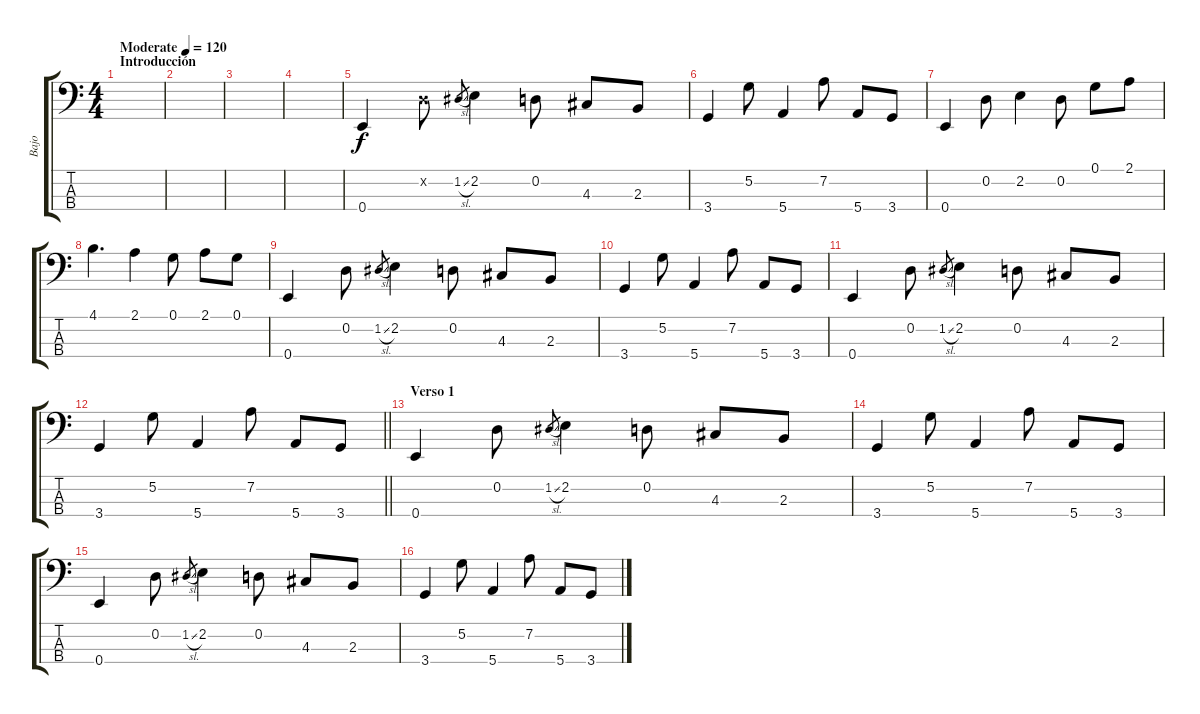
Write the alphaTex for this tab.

\track ("Bajo" "Bajo") {instrument electricbassfinger}
\staff {score tabs}
\tuning (G2 D2 A1 E1) {hide}
\ts (4 4)
\section ("" "Introducción")
\tempo (120 "Moderate")
\clef f4
\ks c
|
|
|
|
0.4.4 0.2{x}.8 1.2{sl}.8{gr} 2.2.4 0.2.8 4.3.8 2.3.8 |
3.4.4 5.2.8 5.4.4 7.2.8 5.4.8 3.4.8 |
0.4.4 0.2.8 2.2.4 0.2.8 0.1.8 2.1.8 |
4.1.4{d} 2.1.4 0.1.8 2.1.8 0.1.8 |
0.4.4 0.2.8 1.2{sl}.8{gr} 2.2.4 0.2.8 4.3.8 2.3.8 |
3.4.4 5.2.8 5.4.4 7.2.8 5.4.8 3.4.8 |
0.4.4 0.2.8 1.2{sl}.8{gr} 2.2.4 0.2.8 4.3.8 2.3.8 |
\barLineRight lightlight
3.4.4 5.2.8 5.4.4 7.2.8 5.4.8 3.4.8 |
\section ("" "Verso 1")
0.4.4 0.2.8 1.2{sl}.8{gr} 2.2.4 0.2.8 4.3.8 2.3.8 |
3.4.4 5.2.8 5.4.4 7.2.8 5.4.8 3.4.8 |
0.4.4 0.2.8 1.2{sl}.8{gr} 2.2.4 0.2.8 4.3.8 2.3.8 |
3.4.4 5.2.8 5.4.4 7.2.8 5.4.8 3.4.8
